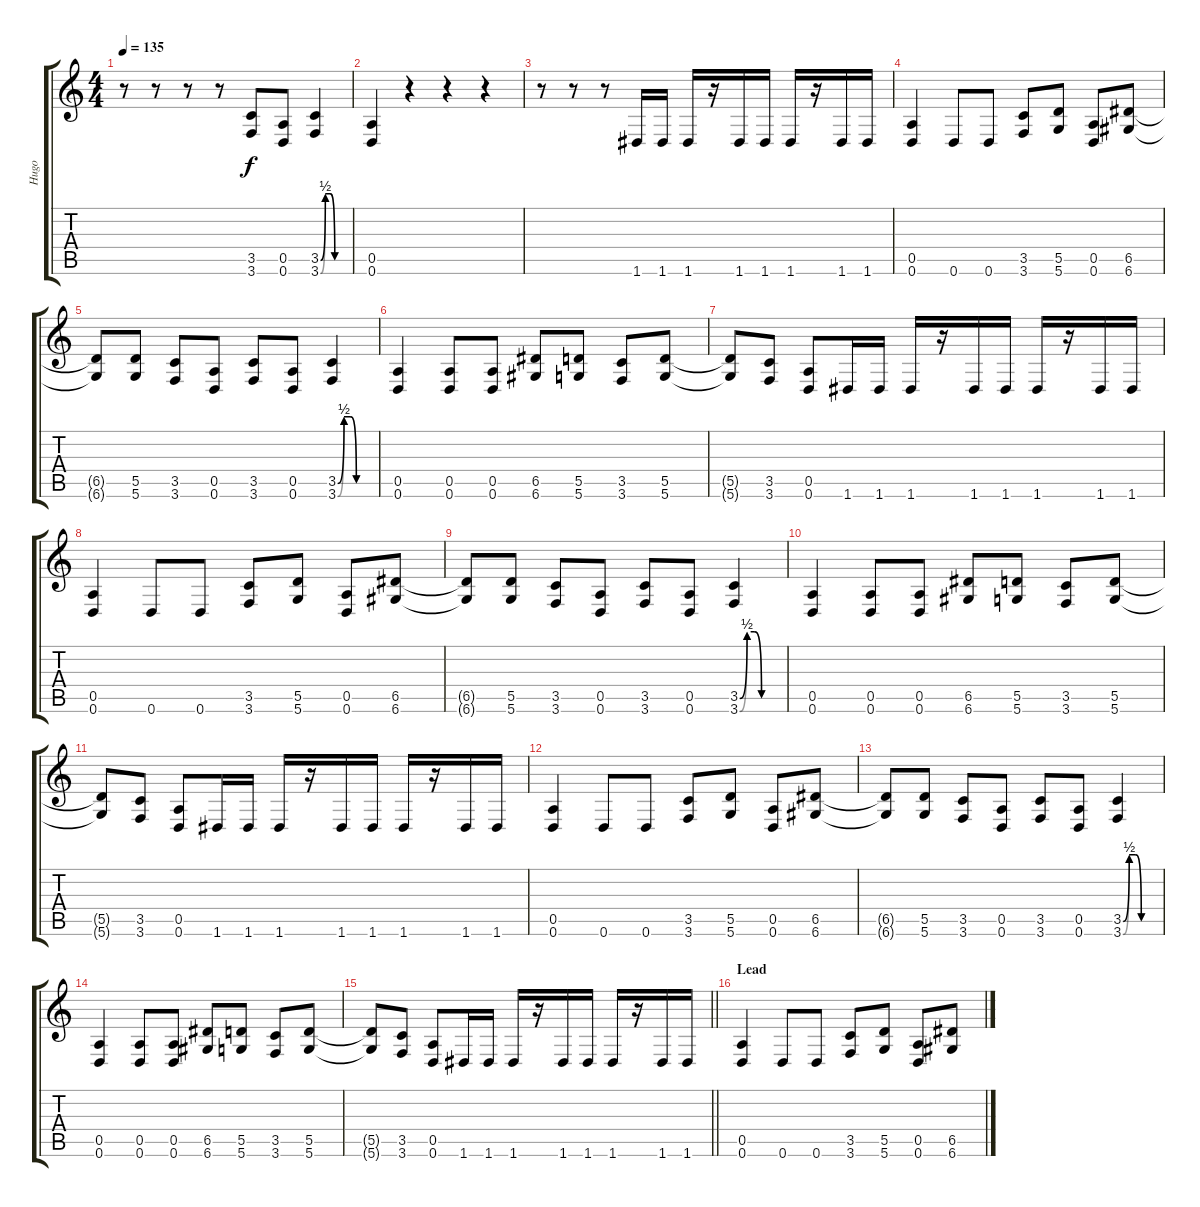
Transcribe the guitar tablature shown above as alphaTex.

\track ("Hugo" "Hugo") {instrument acousticguitarsteel}
\staff {score tabs}
\tuning (E4 B3 G3 D3 A2 D2) {hide}
\ts (4 4)
\tempo 135
\clef g2
\ks c
r.8{dy f} r.8 r.8 r.8 (3.5 3.6).8 (0.5 0.6).8 (3.5{be (custom 0 0 10 2 20 2 30 0 60 0)} 3.6{be (custom 0 0 10 2 20 2 30 0 60 0)}).4 |
(0.5 0.6).4 r.4 r.4 r.4 |
r.8 r.8 r.8 1.6.16 1.6.16 1.6.16 r.16 1.6.16 1.6.16 1.6.16 r.16 1.6.16 1.6.16 |
(0.5 0.6).4 0.6.8 0.6.8 (3.5 3.6).8 (5.5 5.6).8 (0.5 0.6).8 (6.5 6.6).8 |
(6.5{t} 6.6{t}).8 (5.5 5.6).8 (3.5 3.6).8 (0.5 0.6).8 (3.5 3.6).8 (0.5 0.6).8 (3.5{be (custom 0 0 10 2 20 2 30 0 60 0)} 3.6{be (custom 0 0 10 2 20 2 30 0 60 0)}).4 |
(0.5 0.6).4 (0.5 0.6).8 (0.5 0.6).8 (6.5 6.6).8 (5.5 5.6).8 (3.5 3.6).8 (5.5 5.6).8 |
(5.5{t} 5.6{t}).8 (3.5 3.6).8 (0.5 0.6).8 1.6.16 1.6.16 1.6.16 r.16 1.6.16 1.6.16 1.6.16 r.16 1.6.16 1.6.16 |
(0.5 0.6).4 0.6.8 0.6.8 (3.5 3.6).8 (5.5 5.6).8 (0.5 0.6).8 (6.5 6.6).8 |
(6.5{t} 6.6{t}).8 (5.5 5.6).8 (3.5 3.6).8 (0.5 0.6).8 (3.5 3.6).8 (0.5 0.6).8 (3.5{be (custom 0 0 10 2 20 2 30 0 60 0)} 3.6{be (custom 0 0 10 2 20 2 30 0 60 0)}).4 |
(0.5 0.6).4 (0.5 0.6).8 (0.5 0.6).8 (6.5 6.6).8 (5.5 5.6).8 (3.5 3.6).8 (5.5 5.6).8 |
(5.5{t} 5.6{t}).8 (3.5 3.6).8 (0.5 0.6).8 1.6.16 1.6.16 1.6.16 r.16 1.6.16 1.6.16 1.6.16 r.16 1.6.16 1.6.16 |
(0.5 0.6).4 0.6.8 0.6.8 (3.5 3.6).8 (5.5 5.6).8 (0.5 0.6).8 (6.5 6.6).8 |
(6.5{t} 6.6{t}).8 (5.5 5.6).8 (3.5 3.6).8 (0.5 0.6).8 (3.5 3.6).8 (0.5 0.6).8 (3.5{be (custom 0 0 10 2 20 2 30 0 60 0)} 3.6{be (custom 0 0 10 2 20 2 30 0 60 0)}).4 |
(0.5 0.6).4 (0.5 0.6).8 (0.5 0.6).8 (6.5 6.6).8 (5.5 5.6).8 (3.5 3.6).8 (5.5 5.6).8 |
\barLineRight lightlight
(5.5{t} 5.6{t}).8 (3.5 3.6).8 (0.5 0.6).8 1.6.16 1.6.16 1.6.16 r.16 1.6.16 1.6.16 1.6.16 r.16 1.6.16 1.6.16 |
\section ("" "Lead")
(0.5 0.6).4 0.6.8 0.6.8 (3.5 3.6).8 (5.5 5.6).8 (0.5 0.6).8 (6.5 6.6).8
